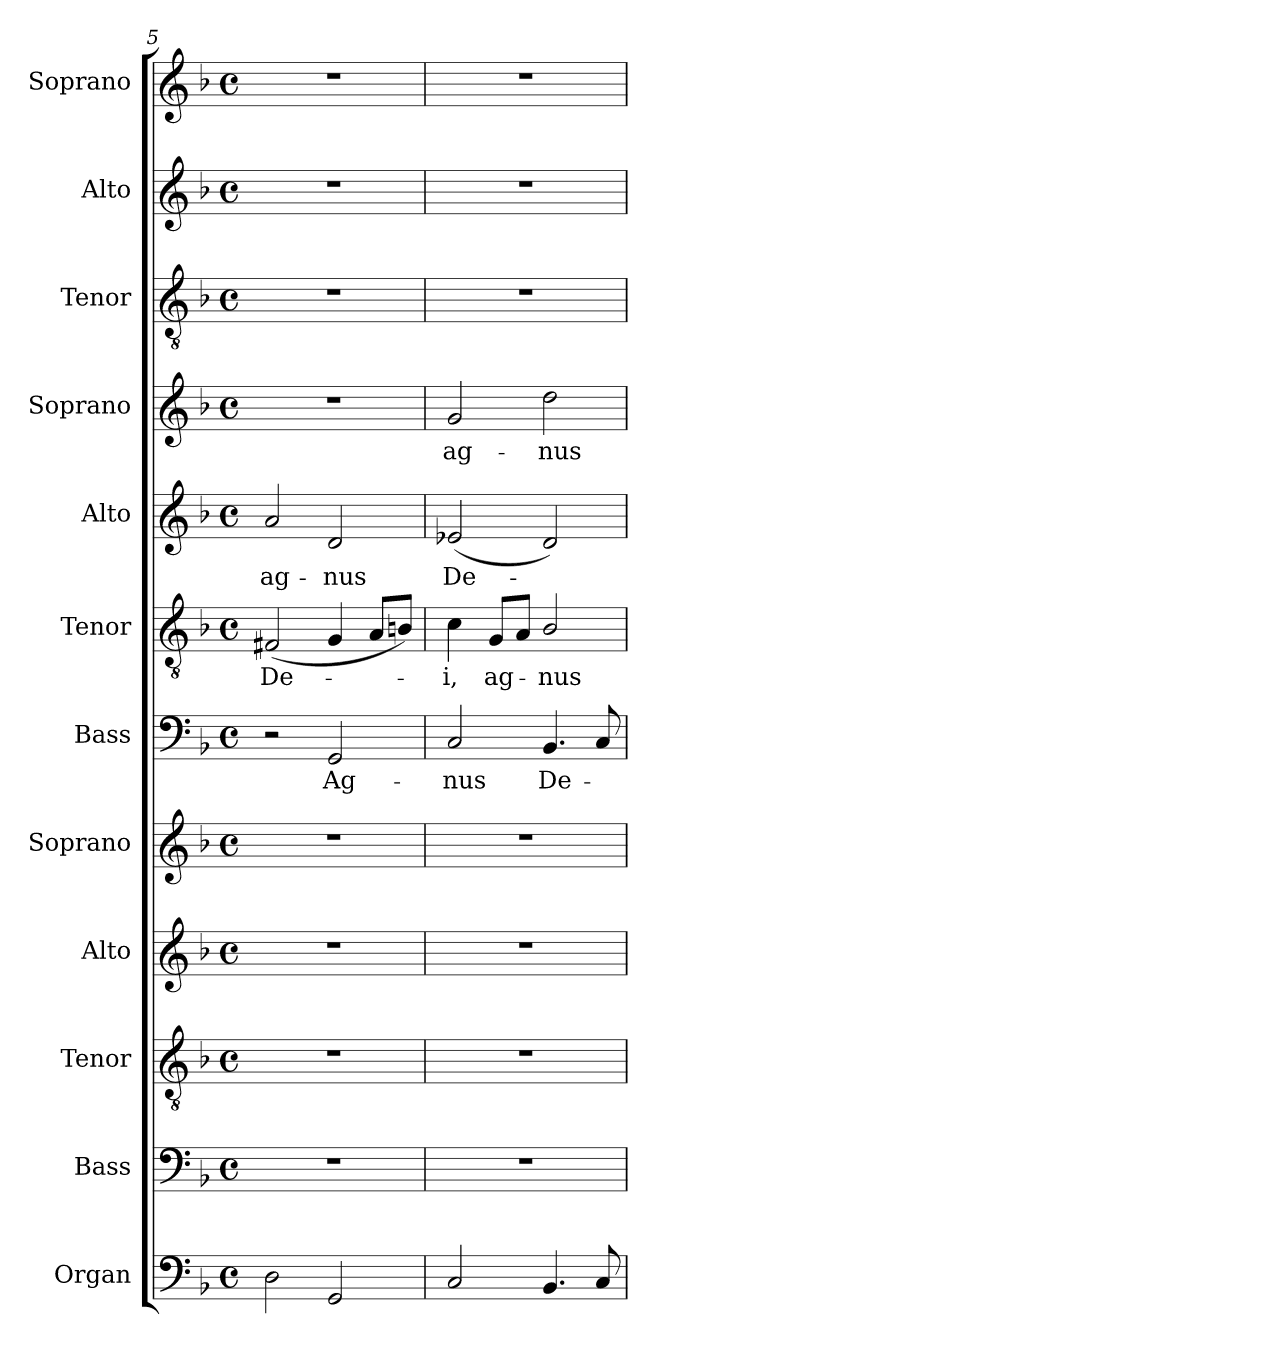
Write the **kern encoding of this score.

**kern	**kern	**kern	**kern	**kern	**kern	**text	**kern	**text	**kern	**text	**kern	**text	**kern	**kern	**kern
*part12	*part11	*part10	*part9	*part8	*part7	*part7	*part6	*part6	*part5	*part5	*part4	*part4	*part3	*part2	*part1
*staff12	*staff11	*staff10	*staff9	*staff8	*staff7	*staff7	*staff6	*staff6	*staff5	*staff5	*staff4	*staff4	*staff3	*staff2	*staff1
*I"Organ	*I"Bass	*I"Tenor	*I"Alto	*I"Soprano	*I"Bass	*	*I"Tenor	*	*I"Alto	*	*I"Soprano	*	*I"Tenor	*I"Alto	*I"Soprano
*I'Org.	*I'B.	*I'T.	*I'A.	*I'S.	*I'B.	*	*I'T.	*	*I'A.	*	*I'S.	*	*I'T.	*I'A.	*I'S.
*clefF4	*clefF4	*clefGv2	*clefG2	*clefG2	*clefF4	*	*clefGv2	*	*clefG2	*	*clefG2	*	*clefGv2	*clefG2	*clefG2
*	*	*ITrd7c12	*	*	*	*	*ITrd7c12	*	*	*	*	*	*ITrd7c12	*	*
*k[b-]	*k[b-]	*k[b-]	*k[b-]	*k[b-]	*k[b-]	*	*k[b-]	*	*k[b-]	*	*k[b-]	*	*k[b-]	*k[b-]	*k[b-]
*F:	*F:	*F:	*F:	*F:	*F:	*	*F:	*	*F:	*	*F:	*	*F:	*F:	*F:
*M4/4	*M4/4	*M4/4	*M4/4	*M4/4	*M4/4	*	*M4/4	*	*M4/4	*	*M4/4	*	*M4/4	*M4/4	*M4/4
*met(c)	*met(c)	*met(c)	*met(c)	*met(c)	*met(c)	*	*met(c)	*	*met(c)	*	*met(c)	*	*met(c)	*met(c)	*met(c)
=5	=5	=5	=5	=5	=5	=5	=5	=5	=5	=5	=5	=5	=5	=5	=5
!	!	!	!	!	!	!	!	!LO:LY:b:color=#000000	!	!	!	!	!	!	!
!	!	!	!	!	!	!	!	!	!	!LO:LY:b:color=#000000	!	!	!	!	!
2Di\	1r	1r	1r	1r	2r	.	(2FF#Xi/	De-	2ai/	ag-	1r	.	1r	1r	1r
!	!	!	!	!	!	!LO:LY:b:color=#000000	!	!	!	!	!	!	!	!	!
!	!	!	!	!	!	!	!	!	!	!LO:LY:b:color=#000000	!	!	!	!	!
2GGi/	.	.	.	.	2GGi/	Ag-	4GGi/	.	2di/	-nus	.	.	.	.	.
.	.	.	.	.	.	.	8AAi/L	.	.	.	.	.	.	.	.
.	.	.	.	.	.	.	8BBni/J)	.	.	.	.	.	.	.	.
=6	=6	=6	=6	=6	=6	=6	=6	=6	=6	=6	=6	=6	=6	=6	=6
!	!	!	!	!	!	!LO:LY:b:color=#000000	!	!	!	!	!	!	!	!	!
!	!	!	!	!	!	!	!	!LO:LY:b:color=#000000	!	!	!	!	!	!	!
!	!	!	!	!	!	!	!	!	!	!LO:LY:b:color=#000000	!	!	!	!	!
!	!	!	!	!	!	!	!	!	!	!	!	!LO:LY:b:color=#000000	!	!	!
2Ci/	1r	1r	1r	1r	2Ci/	-nus	4Ci\	-i,	(2e-Xi/	De-	2gi/	ag-	1r	1r	1r
!	!	!	!	!	!	!	!	!LO:LY:b:color=#000000	!	!	!	!	!	!	!
.	.	.	.	.	.	.	8GGi/L	ag-	.	.	.	.	.	.	.
.	.	.	.	.	.	.	8AAi/J	.	.	.	.	.	.	.	.
!	!	!	!	!	!	!LO:LY:b:color=#000000	!	!	!	!	!	!	!	!	!
!	!	!	!	!	!	!	!	!LO:LY:b:color=#000000	!	!	!	!	!	!	!
!	!	!	!	!	!	!	!	!	!	!	!	!LO:LY:b:color=#000000	!	!	!
4.BB-i/	.	.	.	.	4.BB-i/	De-	2BB-i/	-nus	2di/)	.	2ddi\	-nus	.	.	.
8Ci/	.	.	.	.	8Ci/	.	.	.	.	.	.	.	.	.	.
=	=	=	=	=	=	=	=	=	=	=	=	=	=	=	=
*-	*-	*-	*-	*-	*-	*-	*-	*-	*-	*-	*-	*-	*-	*-	*-
